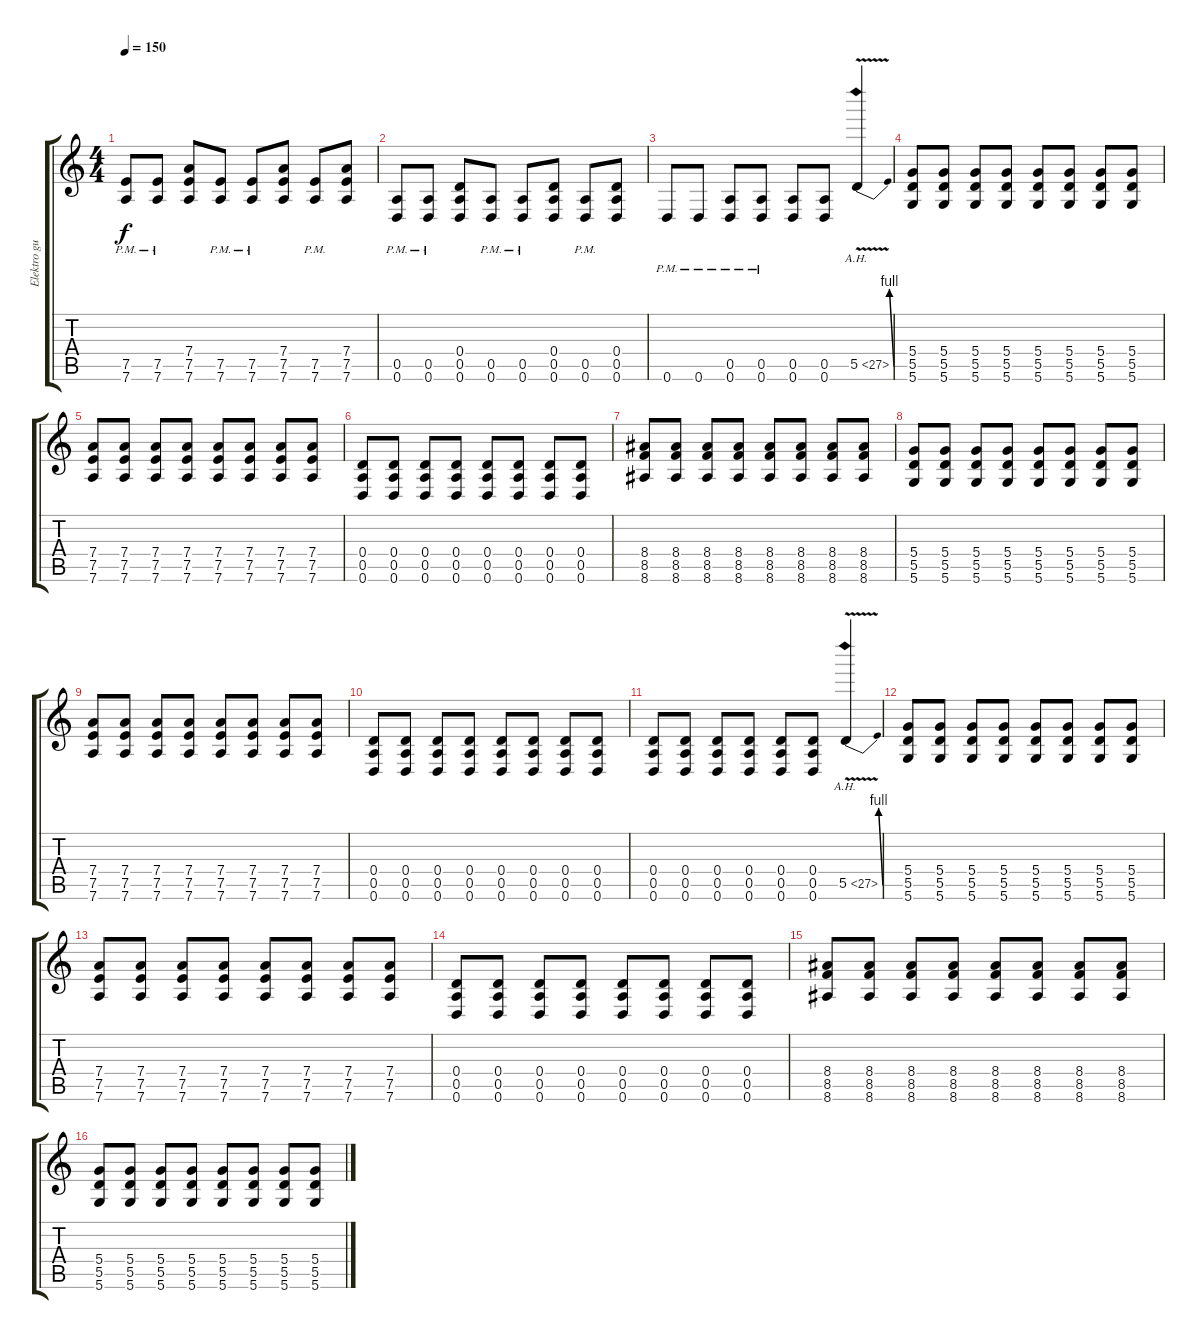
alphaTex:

\track ("Elektro guitar" "Elektro gu") {instrument overdrivenguitar}
\staff {score tabs}
\tuning (E4 B3 G3 D3 A2 D2) {hide}
\ts (4 4)
\tempo 150
\clef g2
\ks c
(7.5{pm} 7.6{pm}).8{dy f} (7.5{pm} 7.6{pm}).8 (7.4 7.5 7.6).8 (7.5{pm} 7.6{pm}).8 (7.5{pm} 7.6{pm}).8 (7.4 7.5 7.6).8 (7.5{pm} 7.6{pm}).8 (7.4 7.5 7.6).8 |
(0.5{pm} 0.6{pm}).8 (0.5{pm} 0.6{pm}).8 (0.4 0.5 0.6).8 (0.5{pm} 0.6{pm}).8 (0.5{pm} 0.6{pm}).8 (0.4 0.5 0.6).8 (0.5{pm} 0.6{pm}).8 (0.4 0.5 0.6).8 |
0.6{pm}.8 0.6{pm}.8 (0.5{pm} 0.6{pm}).8 (0.5{pm} 0.6{pm}).8 (0.5 0.6).8 (0.5 0.6).8 5.5{be (bend 0 0 60 4) ah 22 v}.4 |
(5.4 5.5 5.6).8 (5.4 5.5 5.6).8 (5.4 5.5 5.6).8 (5.4 5.5 5.6).8 (5.4 5.5 5.6).8 (5.4 5.5 5.6).8 (5.4 5.5 5.6).8 (5.4 5.5 5.6).8 |
(7.4 7.5 7.6).8 (7.4 7.5 7.6).8 (7.4 7.5 7.6).8 (7.4 7.5 7.6).8 (7.4 7.5 7.6).8 (7.4 7.5 7.6).8 (7.4 7.5 7.6).8 (7.4 7.5 7.6).8 |
(0.4 0.5 0.6).8 (0.4 0.5 0.6).8 (0.4 0.5 0.6).8 (0.4 0.5 0.6).8 (0.4 0.5 0.6).8 (0.4 0.5 0.6).8 (0.4 0.5 0.6).8 (0.4 0.5 0.6).8 |
(8.4 8.5 8.6).8 (8.4 8.5 8.6).8 (8.4 8.5 8.6).8 (8.4 8.5 8.6).8 (8.4 8.5 8.6).8 (8.4 8.5 8.6).8 (8.4 8.5 8.6).8 (8.4 8.5 8.6).8 |
(5.4 5.5 5.6).8 (5.4 5.5 5.6).8 (5.4 5.5 5.6).8 (5.4 5.5 5.6).8 (5.4 5.5 5.6).8 (5.4 5.5 5.6).8 (5.4 5.5 5.6).8 (5.4 5.5 5.6).8 |
(7.4 7.5 7.6).8 (7.4 7.5 7.6).8 (7.4 7.5 7.6).8 (7.4 7.5 7.6).8 (7.4 7.5 7.6).8 (7.4 7.5 7.6).8 (7.4 7.5 7.6).8 (7.4 7.5 7.6).8 |
(0.4 0.5 0.6).8 (0.4 0.5 0.6).8 (0.4 0.5 0.6).8 (0.4 0.5 0.6).8 (0.4 0.5 0.6).8 (0.4 0.5 0.6).8 (0.4 0.5 0.6).8 (0.4 0.5 0.6).8 |
(0.4 0.5 0.6).8 (0.4 0.5 0.6).8 (0.4 0.5 0.6).8 (0.4 0.5 0.6).8 (0.4 0.5 0.6).8 (0.4 0.5 0.6).8 5.5{be (bend 0 0 60 4) ah 22 v}.4 |
(5.4 5.5 5.6).8 (5.4 5.5 5.6).8 (5.4 5.5 5.6).8 (5.4 5.5 5.6).8 (5.4 5.5 5.6).8 (5.4 5.5 5.6).8 (5.4 5.5 5.6).8 (5.4 5.5 5.6).8 |
(7.4 7.5 7.6).8 (7.4 7.5 7.6).8 (7.4 7.5 7.6).8 (7.4 7.5 7.6).8 (7.4 7.5 7.6).8 (7.4 7.5 7.6).8 (7.4 7.5 7.6).8 (7.4 7.5 7.6).8 |
(0.4 0.5 0.6).8 (0.4 0.5 0.6).8 (0.4 0.5 0.6).8 (0.4 0.5 0.6).8 (0.4 0.5 0.6).8 (0.4 0.5 0.6).8 (0.4 0.5 0.6).8 (0.4 0.5 0.6).8 |
(8.4 8.5 8.6).8 (8.4 8.5 8.6).8 (8.4 8.5 8.6).8 (8.4 8.5 8.6).8 (8.4 8.5 8.6).8 (8.4 8.5 8.6).8 (8.4 8.5 8.6).8 (8.4 8.5 8.6).8 |
(5.4 5.5 5.6).8 (5.4 5.5 5.6).8 (5.4 5.5 5.6).8 (5.4 5.5 5.6).8 (5.4 5.5 5.6).8 (5.4 5.5 5.6).8 (5.4 5.5 5.6).8 (5.4 5.5 5.6).8
